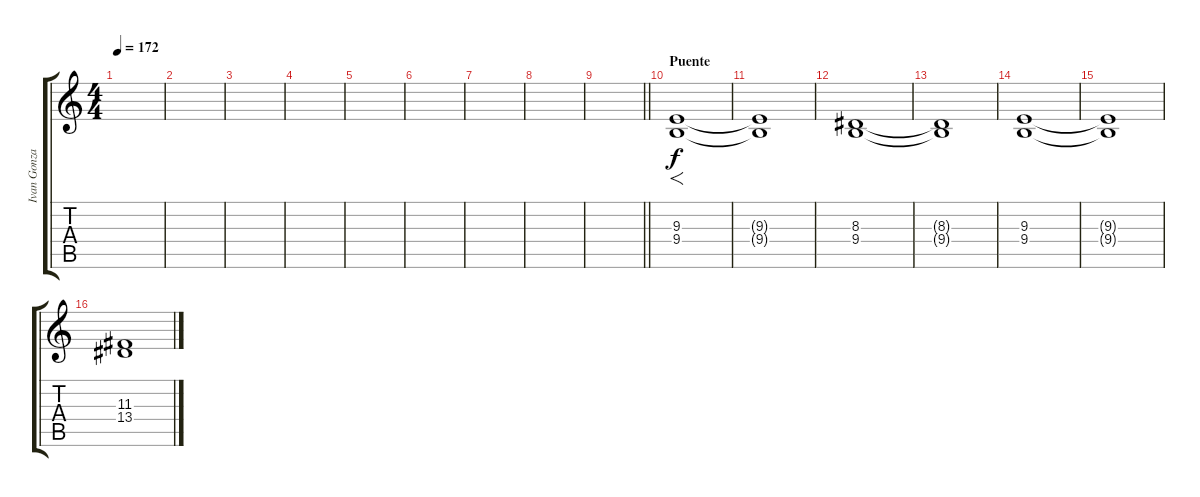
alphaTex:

\track ("Ivan Gonzales" "Ivan Gonza") {instrument choiraahs}
\staff {score tabs}
\tuning (E4 B3 G3 D3 A2 E2) {hide}
\ts (4 4)
\tempo 172
\clef g2
\ks c
|
|
|
|
|
|
|
|
\barLineRight lightlight
|
\section ("" "Puente")
(9.3 9.4).1{f} |
(9.3{t} 9.4{t}).1 |
(8.3 9.4).1 |
(8.3{t} 9.4{t}).1 |
(9.3 9.4).1 |
(9.3{t} 9.4{t}).1 |
(11.3 13.4).1
